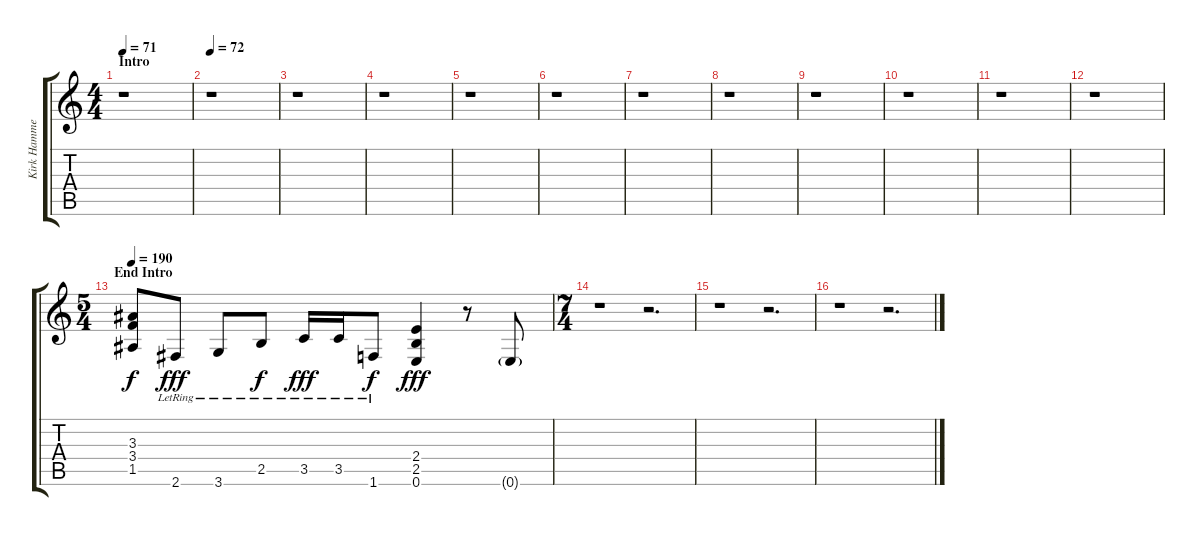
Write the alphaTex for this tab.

\track ("Kirk Hammet (Guitar 2)" "Kirk Hamme") {instrument distortionguitar}
\staff {score tabs}
\tuning (E4 B3 G3 D3 A2 E2) {hide}
\ts (4 4)
\section ("" "Intro")
\tempo 71
\clef g2
\ks c
r.1{dy f instrument distortionguitar} |
\tempo 72
r.1 |
r.1 |
r.1 |
r.1 |
r.1 |
r.1 |
r.1 |
r.1 |
r.1 |
r.1 |
r.1 |
\ts (5 4)
\section ("" "End Intro")
\tempo 190
(3.3 3.4 1.5).8{volume 6} 2.6{lr}.8{dy fff} 3.6{lr}.8 2.5{lr}.8{dy f} 3.5{lr}.16{dy fff} 3.5{lr}.16 1.6{lr}.8{dy f} (2.4 2.5 0.6).4{dy fff} r.8 0.6{g}.8 |
\ts (7 4)
r.1 r.2{d} |
r.1 r.2{d} |
r.1 r.2{d}
